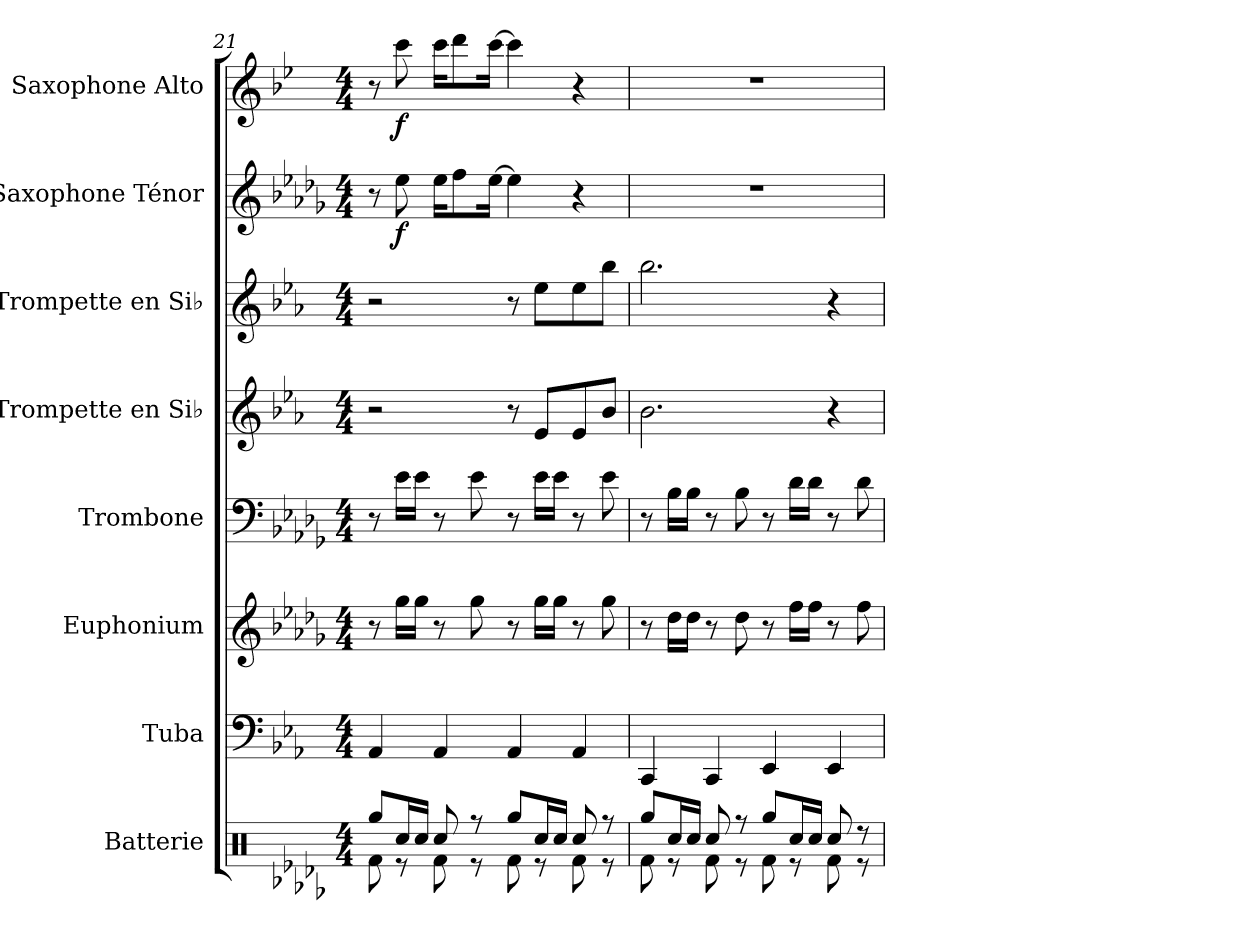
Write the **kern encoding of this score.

**kern	**kern	**kern	**kern	**kern	**kern	**kern	**dynam	**kern	**dynam
*part8	*part7	*part6	*part5	*part4	*part3	*part2	*part2	*part1	*part1
*staff8	*staff7	*staff6	*staff5	*staff4	*staff3	*staff2	*staff2	*staff1	*staff1
*I"Batterie	*I"Tuba	*I"Euphonium	*I"Trombone	*I"Trompette en Si♭	*I"Trompette en Si♭	*I"Saxophone Ténor	*	*I"Saxophone Alto	*
*I'Bat.	*I'Tba.	*I'Euph.	*I'Tbn.	*I'Tromp. Si♭	*I'Tromp. Si♭	*I'Sax. T.	*	*I'Sax. A.	*
*clefX	*clefF4	*clefG2	*clefF4	*clefG2	*clefG2	*clefG2	*	*clefG2	*
*	*ITrd1c2	*ITrd8c14	*	*ITrd1c2	*ITrd1c2	*ITrd8c14	*	*ITrd5c9	*
*k[b-e-a-d-g-]	*k[b-e-a-d-g-]	*k[b-e-a-d-g-]	*k[b-e-a-d-g-]	*k[b-e-a-d-g-]	*k[b-e-a-d-g-]	*k[b-e-a-d-g-]	*	*k[b-e-a-d-g-]	*
*M4/4	*M4/4	*M4/4	*M4/4	*M4/4	*M4/4	*M4/4	*	*M4/4	*
=21	=21	=21	=21	=21	=21	=21	=21	=21	=21
*^	*	*	*	*	*	*	*	*	*
8Rgg/L	8Rf\	4GG-/	8r	8r	2r	2r	8r	.	8r	.
!	!	!	!	!	!	!	!	!LO:DY:b	!	!LO:DY:b
16Rcc/L	8r	.	16g-\LL	16e-\LL	.	.	8e-\	f	8ee-\	f
16Rcc/JJ	.	.	16g-\JJ	16e-\JJ	.	.	.	.	.	.
8Rcc/	8Rf\	4GG-/	8r	8r	.	.	16e-\KL	.	16ee-\KL	.
.	.	.	.	.	.	.	8f\	.	8ff\	.
8r	8r	.	8g-\	8e-\	.	.	.	.	.	.
.	.	.	.	.	.	.	[16e-\Jk	.	[16ee-\Jk	.
8Rgg/L	8Rf\	4GG-/	8r	8r	8r	8r	4e-\]	.	4ee-\]	.
16Rcc/L	8r	.	16g-\LL	16e-\LL	8d-/L	8dd-\L	.	.	.	.
16Rcc/JJ	.	.	16g-\JJ	16e-\JJ	.	.	.	.	.	.
8Rcc/	8Rf\	4GG-/	8r	8r	8d-/	8dd-\	4r	.	4r	.
8r	8r	.	8g-\	8e-\	8a-/J	8aa-\J	.	.	.	.
=22	=22	=22	=22	=22	=22	=22	=22	=22	=22	=22
8Rgg/L	8Rf\	4BBB-/	8r	8r	2.a-\	2.aa-\	1r	.	1r	.
16Rcc/L	8r	.	16d-\LL	16B-\LL	.	.	.	.	.	.
16Rcc/JJ	.	.	16d-\JJ	16B-\JJ	.	.	.	.	.	.
8Rcc/	8Rf\	4BBB-/	8r	8r	.	.	.	.	.	.
8r	8r	.	8d-\	8B-\	.	.	.	.	.	.
8Rgg/L	8Rf\	4DD-/	8r	8r	.	.	.	.	.	.
16Rcc/L	8r	.	16f\LL	16d-\LL	.	.	.	.	.	.
16Rcc/JJ	.	.	16f\JJ	16d-\JJ	.	.	.	.	.	.
8Rcc/	8Rf\	4DD-/	8r	8r	4r	4r	.	.	.	.
8r	8r	.	8f\	8d-\	.	.	.	.	.	.
*v	*v	*	*	*	*	*	*	*	*	*
=	=	=	=	=	=	=	=	=	=
*-	*-	*-	*-	*-	*-	*-	*-	*-	*-
